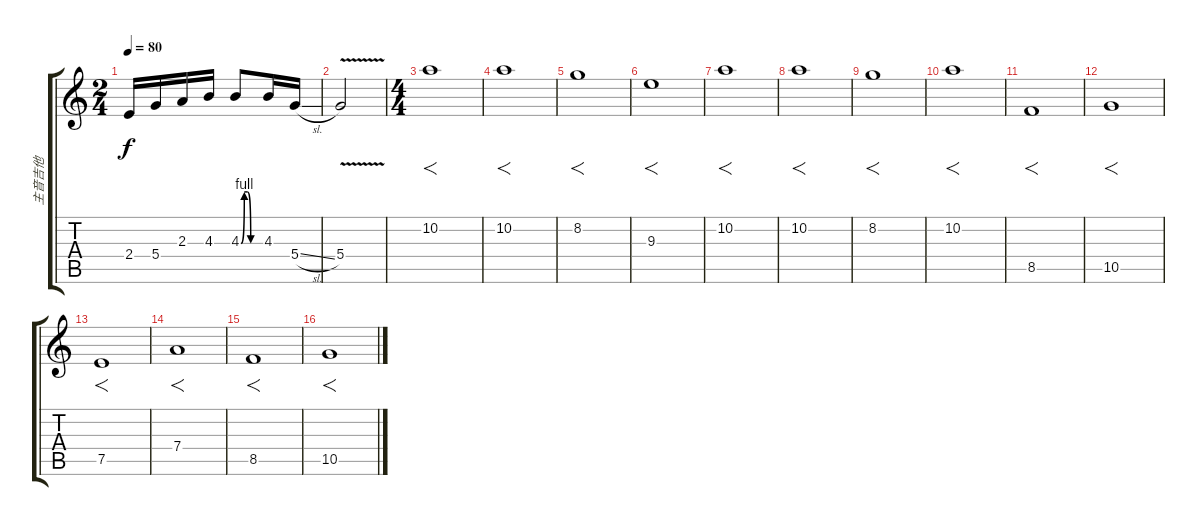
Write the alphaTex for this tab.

\track ("主音吉他" "主音吉他") {instrument overdrivenguitar}
\staff {score tabs}
\tuning (E4 B3 G3 D3 A2 E2) {hide}
\ts (2 4)
\tempo 80
\clef g2
\ks c
2.4.16{dy f} 5.4.16 2.3.16 4.3.16 4.3{be (custom 0 0 10 4 20 4 30 0 60 0)}.8 4.3.16 5.4{sl}.16 |
5.4{v}.2 |
\ts (4 4)
10.2.1{f} |
10.2.1{f} |
8.2.1{f} |
9.3.1{f} |
10.2.1{f} |
10.2.1{f} |
8.2.1{f} |
10.2.1{f} |
8.5.1{f} |
10.5.1{f} |
7.5.1{f} |
7.4.1{f} |
8.5.1{f} |
10.5.1{f}
